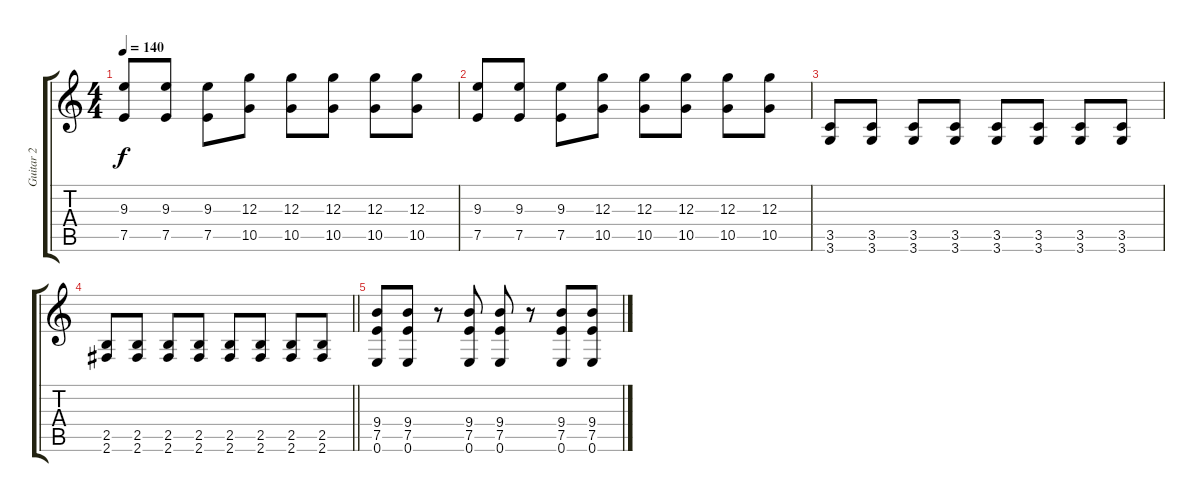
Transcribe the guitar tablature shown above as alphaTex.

\track ("Guitar 2" "Guitar 2") {instrument acousticguitarsteel}
\staff {score tabs}
\tuning (E4 B3 G3 D3 A2 E2) {hide}
\ts (4 4)
\tempo 140
\clef g2
\ks c
(9.3 7.5).8{dy f} (9.3 7.5).8 (9.3 7.5).8 (12.3 10.5).8 (12.3 10.5).8 (12.3 10.5).8 (12.3 10.5).8 (12.3 10.5).8 |
(9.3 7.5).8 (9.3 7.5).8 (9.3 7.5).8 (12.3 10.5).8 (12.3 10.5).8 (12.3 10.5).8 (12.3 10.5).8 (12.3 10.5).8 |
(3.5 3.6).8 (3.5 3.6).8 (3.5 3.6).8 (3.5 3.6).8 (3.5 3.6).8 (3.5 3.6).8 (3.5 3.6).8 (3.5 3.6).8 |
\barLineRight lightlight
(2.5 2.6).8 (2.5 2.6).8 (2.5 2.6).8 (2.5 2.6).8 (2.5 2.6).8 (2.5 2.6).8 (2.5 2.6).8 (2.5 2.6).8 |
(9.4 7.5 0.6).8 (9.4 7.5 0.6).8 r.8 (9.4 7.5 0.6).8 (9.4 7.5 0.6).8 r.8 (9.4 7.5 0.6).8 (9.4 7.5 0.6).8
